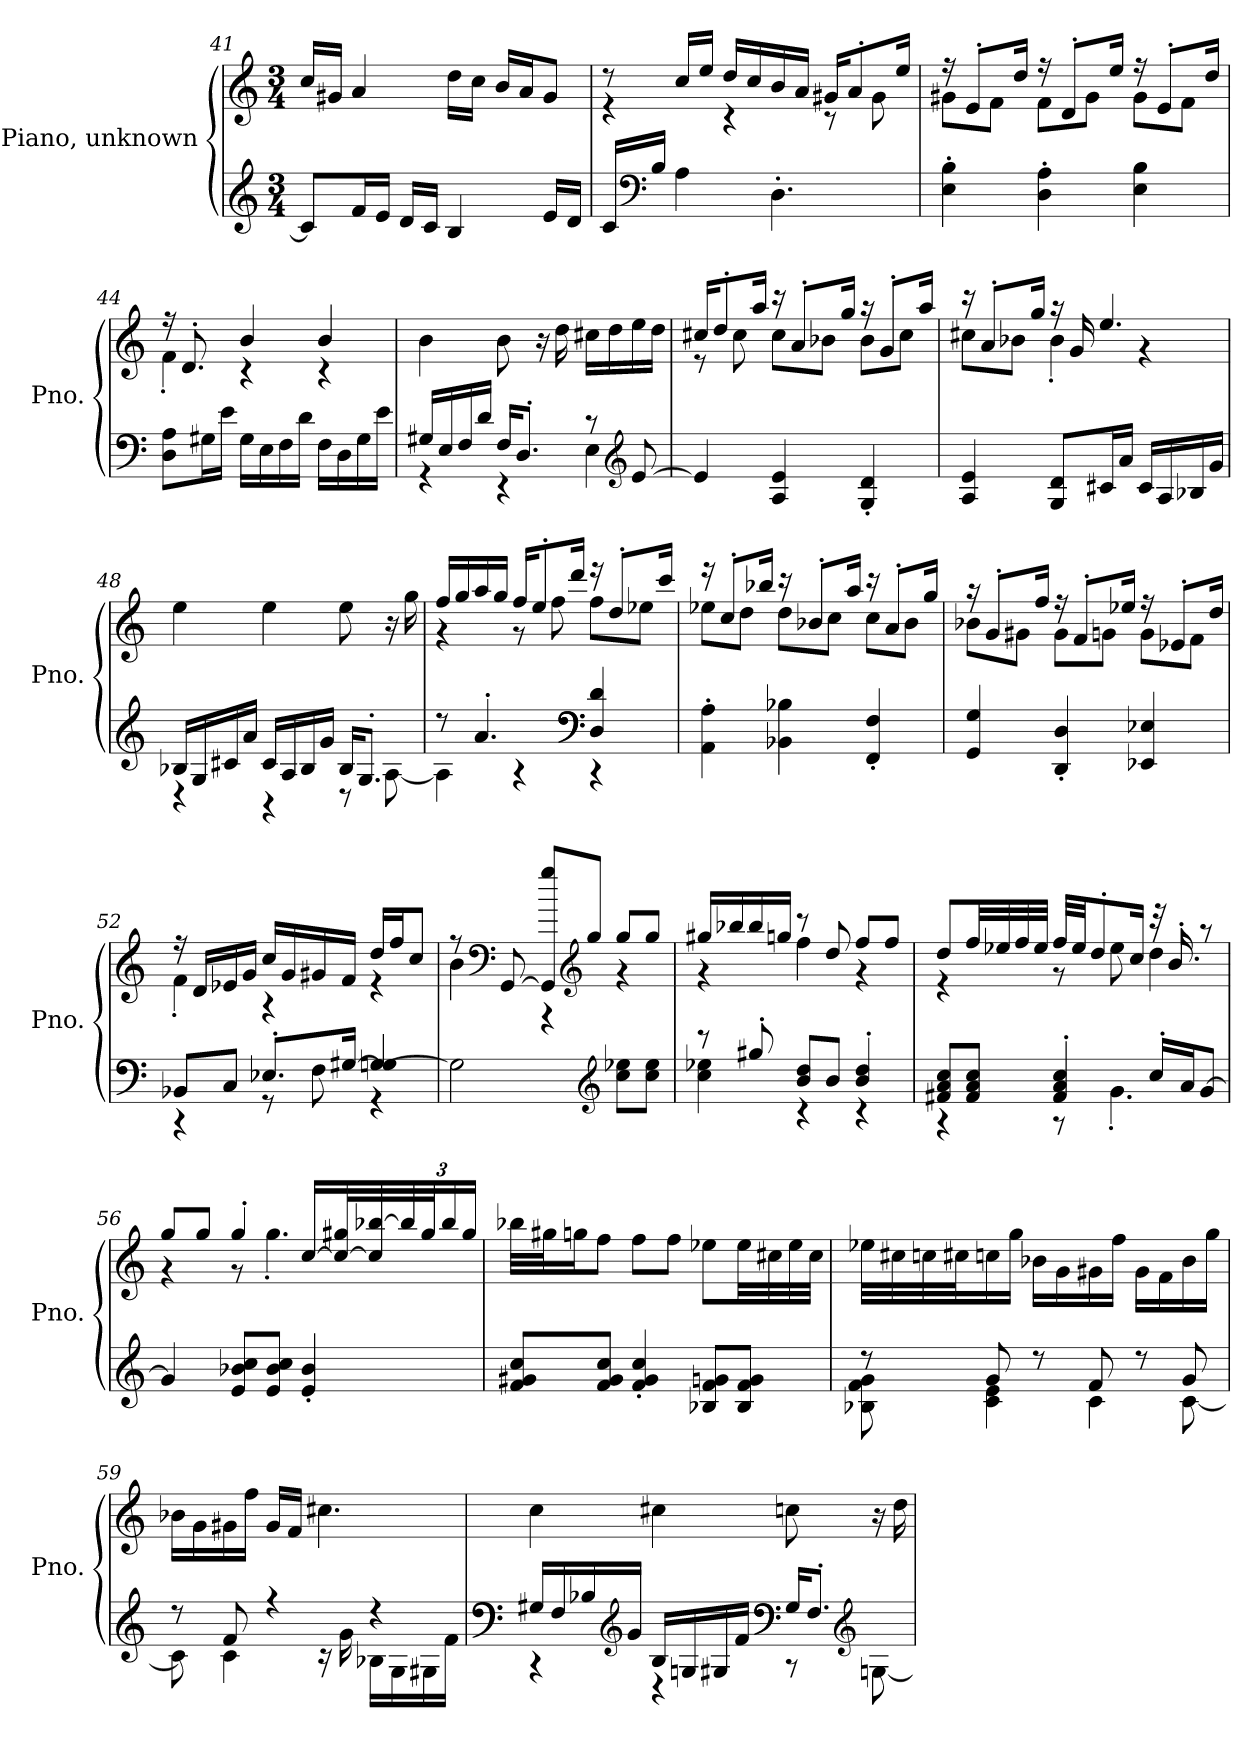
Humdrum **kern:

**kern	**kern
*part1	*part1
*staff2	*staff1
*I"Piano, unknown	*
*I'Pno.	*
*clefG2	*clefG2
*k[]	*k[]
*M3/4	*M3/4
=41	=41
8c/L]	16cc/LL
.	16g#X/JJ
16f/L	4a/
16e/JJ	.
16d/LL	.
16c/JJ	.
4B/	16dd\LL
.	16cc\JJ
.	16b/LL
.	16a/J
16e/LL	8g#/J
16d/JJ	.
!!LO:LB:g=z
=42	=42
*	*^
16c/LL	8r	4r
*clefF4	*	*
16B/JJ	.	.
4A\	16cc/LL	.
.	16ee/JJ	.
.	16dd/LL	4r
.	16cc/	.
4.D'\	16b/	.
.	16a/JJ	.
.	16g#X/KL	8r
.	8a'/	.
.	.	8g#\
.	16ee/Jk	.
=43	=43	=43
4E\' 4B\'	16r	8g#X\L
.	8e'/L	.
.	.	8f\J
.	16dd/Jk	.
4D\' 4A\'	16r	8f\L
.	8d'/L	.
.	.	8g#\J
.	16ee/Jk	.
4E\ 4B\	16r	8g#\L
.	8e'/L	.
.	.	8f\J
.	16dd/Jk	.
=44	=44	=44
8D\ 8A\L	16r	4f'\
.	8.d'/	.
16G#X\L	.	.
16e\JJ	.	.
16G#\LL	4b/	4r
16E\	.	.
16F\	.	.
16d\JJ	.	.
16F\LL	4b/	4r
16D\	.	.
16G#\	.	.
16e\JJ	.	.
*	*v	*v
!!LO:LB:g=z
=45	=45
*^	*
16G#X/LL	4r	4b\
16E/	.	.
16F/	.	.
16d/JJ	.	.
16F/KL	4r	8b\
8.D'/J	.	.
.	.	16r
.	.	16dd\
8r	4E\	16cc#X\LL
.	.	16dd\
*clefG2	*	*
[8e/	.	16ee\
.	.	16dd\JJ
*v	*v	*
=46	=46
*	*^
4e/]	16cc#X/KL	8r
.	8dd'/	.
.	.	8cc#\
.	16aa/Jk	.
4A/ 4e/	16r	8cc#\L
.	8a'/L	.
.	.	8b-X\J
.	16gg/Jk	.
4G/' 4d/'	16r	8b-\L
.	8g'/L	.
.	.	8cc#\J
.	16aa/Jk	.
=47	=47	=47
4A/ 4e/	16r	8cc#X\L
.	8a'/L	.
.	.	8b-X\J
.	16gg/Jk	.
8G/ 8d/L	16r	4b-'\
.	16g/	.
16c#X/L	4.ee/	.
16a/JJ	.	.
16c#/LL	.	4r
16A/	.	.
16B-X/	.	.
16g/JJ	.	.
*	*v	*v
!!LO:LB:g=z
=48	=48
*^	*
16B-X/LL	4r	4ee\
16G/	.	.
16c#X/	.	.
16a/JJ	.	.
16c#/LL	4r	4ee\
16A/	.	.
16B-/	.	.
16g/JJ	.	.
16B-/KL	8r	8ee\
8.G'/J	.	.
.	[8A\	16r
.	.	16gg\
=49	=49	=49
*	*	*^
8r	4A\]	16ff/LL	4r
.	.	16gg/	.
4.a'/	.	16aa/	.
.	.	16gg/JJ	.
.	4r	16ff/KL	8r
.	.	8ee'/	.
.	.	.	8ff\
.	.	16ddd/Jk	.
*clefF4	*	*	*
4D/ 4d/	4r	16r	8ff\L
.	.	8dd'/L	.
.	.	.	8ee-X\J
.	.	16ccc/Jk	.
*v	*v	*	*
=50	=50	=50
4AA\' 4A\'	16r	8ee-X\L
.	8cc'/L	.
.	.	8dd\J
.	16bb-X/Jk	.
4BB-X\ 4B-X\	16r	8dd\L
.	8b-X'/L	.
.	.	8cc\J
.	16aa/Jk	.
4FF/' 4F/'	16r	8cc\L
.	8a'/L	.
.	.	8b-\J
.	16gg/Jk	.
!!LO:LB:g=z	!!
=51	=51	=51
4GG/ 4G/	16r	8b-X\L
.	8g'/L	.
.	.	8g#X\J
.	16ff/Jk	.
4DD/' 4D/'	16r	8g#\L
.	8f'/L	.
.	.	8gn\J
.	16ee-X/Jk	.
4EE-X/ 4E-X/	16r	8g\L
.	8e-X'/L	.
.	.	8f\J
.	16dd/Jk	.
=52	=52	=52
*^	*	*
8BB-X/L	4r	16r	4f'\
.	.	16d/LL	.
8C/J	.	16e-X/	.
.	.	16g/JJ	.
8.E-X'/L	8r	16cc/LL	4r
.	.	16g/	.
.	8F\	16g#X/	.
[16G#X/Jk	.	16f/JJ	.
[4Gn/ 4G#/]	4r	16dd/LL	4r
.	.	16ff/J	.
.	.	8cc/J	.
*v	*v	*	*
=53	=53	=53
2G\]	8r	4b\
*	*clefF4	*
.	[8GG/	.
.	8GG/] 8gg/L	4r
*	*clefG2	*
.	8gg/J	.
*clefG2	*	*
8cc\ 8ee-X\L	8gg/L	4r
8cc\ 8ee-\J	8gg/J	.
!!LO:LB:g=z	!!
=54	=54	=54
*^	*	*
8r	4cc\ 4ee-X\	16gg#X/LL	4r
.	.	16bb-X/	.
8gg#X'/	.	16bb-/	.
.	.	16ggn/JJ	.
8b/ 8dd/L	4r	8r	4ff\
8b/J	.	8dd/	.
4b/' 4dd/'	4r	8ff/L	4r
.	.	8ff/J	.
=55	=55	=55	=55
8f#X/ 8a/ 8cc/L	4r	8dd/L	4r
8f#/ 8a/ 8cc/J	.	32ff/LL	.
.	.	32ee-X/	.
.	.	32ff/	.
.	.	32ee-/JJJ	.
4f#/' 4a/' 4cc/'	8r	32ff/LLL	8r
.	.	32ee-/JJ	.
.	.	8dd'/	.
.	4.g'\	.	8ee-\
.	.	16cc/Jk	.
16cc'/LL	.	32r	4dd\
.	.	16.b'/	.
16a/J	.	.	.
[8g/J	.	8r	.
*v	*v	*	*
=56	=56	=56
4g/]	8gg/L	4r
.	8gg/J	.
8e/ 8b-X/ 8cc/L	4gg'/	8r
8e/ 8b-/ 8cc/J	.	4.gg'\
4e/' 4b-/'	[16cc/LL	.
.	32cc/_ 32gg#X/L	.
.	32cc/] [32bb-X/	.
*	*Xbrackettup	*
.	48bb-/]	.
.	48gg#/J	.
.	24bb-/	.
.	24gg#/JJ	.
*	*v	*v
!!LO:PB:g=z
=57	=57
8f/ 8g#X/ 8cc/L	32bb-X\LLL
.	32gg#X\J
.	16ggn\J
8f/ 8g#/ 8cc/J	8ff\J
4f/' 4g#/' 4cc/'	8ff\L
.	8ff\J
8B-X/ 8f/ 8gn/L	8ee-X\L
8B-/ 8f/ 8g/J	32ee-\LL
.	32cc#X\
.	32ee-\
.	32cc#\JJJ
=58	=58
*^	*
8r	8B-X\ 8f\ 8g\	32ee-X\LLL
.	.	32cc#X\
.	.	32ccn\
.	.	32cc#X\J
8g/	4c\ 4e\	16ccn\
.	.	16gg\JJ
8r	.	16b-X\LL
.	.	16g\
8f/	4c\	16g#X\
.	.	16ff\JJ
8r	.	16g#\LL
.	.	16f\
8g/	[8c\	16b-\
.	.	16gg\JJ
!!LO:LB:g=z
=59	=59	=59
8r	8c\]	16b-X\LL
.	.	16g\
8f/	4c\	16g#X\
.	.	16ff\JJ
4r	.	16g#/LL
.	.	16f/JJ
.	16r	4.cc#X\
.	16g\	.
4r	16B-X\LL	.
.	16G\	.
.	16G#X\	.
.	16f\JJ	.
=60	=60	=60
*clefF4	*	*
16G#X/LL	4r	4cc\
16F/	.	.
16B-X/	.	.
*clefG2	*	*
16g/JJ	.	.
16B-/LL	4r	4cc#X\
16Gn/	.	.
16G#X/	.	.
16f/JJ	.	.
*clefF4	*	*
16G#/KL	8r	8ccn\
8.F'/J	.	.
*clefG2	*	*
.	[8Gn\	16r
.	.	16dd\
*v	*v	*
=	=
*-	*-
